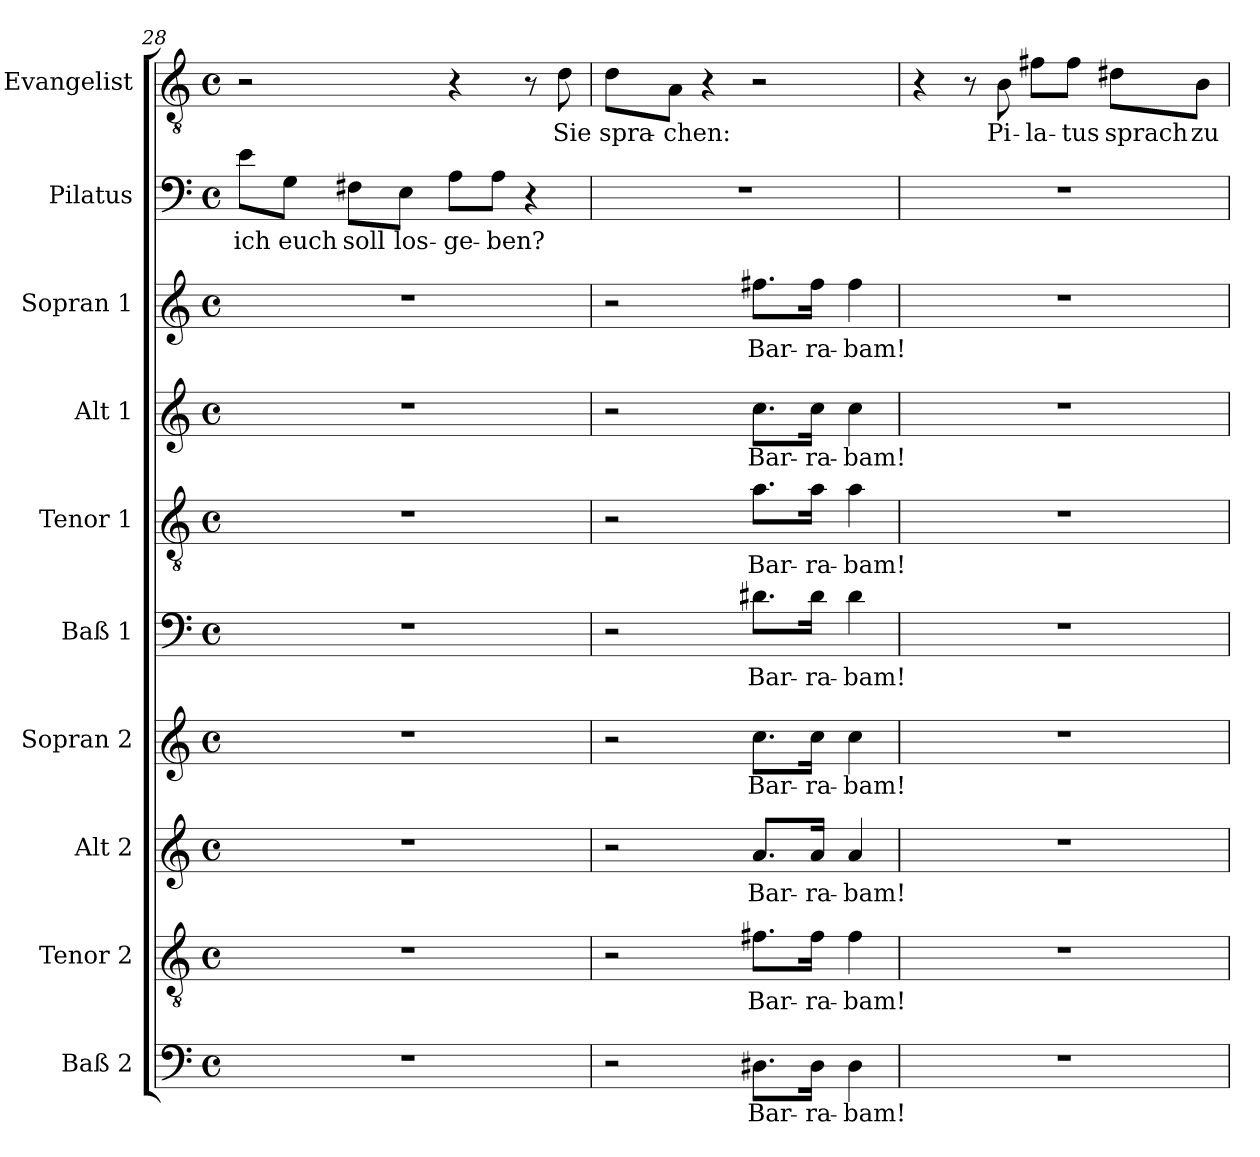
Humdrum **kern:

**kern	**text	**kern	**text	**kern	**text	**kern	**text	**kern	**text	**kern	**text	**kern	**text	**kern	**text	**kern	**text	**kern	**text
*part10	*part10	*part9	*part9	*part8	*part8	*part7	*part7	*part6	*part6	*part5	*part5	*part4	*part4	*part3	*part3	*part2	*part2	*part1	*part1
*staff10	*staff10	*staff9	*staff9	*staff8	*staff8	*staff7	*staff7	*staff6	*staff6	*staff5	*staff5	*staff4	*staff4	*staff3	*staff3	*staff2	*staff2	*staff1	*staff1
*I"Baß 2	*	*I"Tenor 2	*	*I"Alt 2	*	*I"Sopran 2	*	*I"Baß 1	*	*I"Tenor 1	*	*I"Alt 1	*	*I"Sopran 1	*	*I"Pilatus	*	*I"Evangelist	*
*I'B 2	*	*I'T 2	*	*I'A 2	*	*I'S 2	*	*I'B 1	*	*I'T 1	*	*I'A 1	*	*I'S 1	*	*I'Pil.	*	*I'Ev.	*
*clefF4	*	*clefGv2	*	*clefG2	*	*clefG2	*	*clefF4	*	*clefGv2	*	*clefG2	*	*clefG2	*	*clefF4	*	*clefGv2	*
*k[]	*	*k[]	*	*k[]	*	*k[]	*	*k[]	*	*k[]	*	*k[]	*	*k[]	*	*k[]	*	*k[]	*
*C:	*	*C:	*	*C:	*	*C:	*	*C:	*	*C:	*	*C:	*	*C:	*	*C:	*	*C:	*
*M4/4	*	*M4/4	*	*M4/4	*	*M4/4	*	*M4/4	*	*M4/4	*	*M4/4	*	*M4/4	*	*M4/4	*	*M4/4	*
*met(c)	*	*met(c)	*	*met(c)	*	*met(c)	*	*met(c)	*	*met(c)	*	*met(c)	*	*met(c)	*	*met(c)	*	*met(c)	*
=28	=28	=28	=28	=28	=28	=28	=28	=28	=28	=28	=28	=28	=28	=28	=28	=28	=28	=28	=28
!	!	!	!	!	!	!	!	!	!	!	!	!	!	!	!	!	!LO:LY:b	!	!
1r	.	1r	.	1r	.	1r	.	1r	.	1r	.	1r	.	1r	.	8e\L	ich	2r	.
!	!	!	!	!	!	!	!	!	!	!	!	!	!	!	!	!	!LO:LY:b	!	!
.	.	.	.	.	.	.	.	.	.	.	.	.	.	.	.	8G\J	euch	.	.
!	!	!	!	!	!	!	!	!	!	!	!	!	!	!	!	!	!LO:LY:b	!	!
.	.	.	.	.	.	.	.	.	.	.	.	.	.	.	.	8F#X\L	soll	.	.
!	!	!	!	!	!	!	!	!	!	!	!	!	!	!	!	!	!LO:LY:b	!	!
.	.	.	.	.	.	.	.	.	.	.	.	.	.	.	.	8E\J	los-	.	.
!	!	!	!	!	!	!	!	!	!	!	!	!	!	!	!	!	!LO:LY:b	!	!
.	.	.	.	.	.	.	.	.	.	.	.	.	.	.	.	8A\L	-ge-	4r	.
!	!	!	!	!	!	!	!	!	!	!	!	!	!	!	!	!	!LO:LY:b	!	!
.	.	.	.	.	.	.	.	.	.	.	.	.	.	.	.	8A\J	-ben?	.	.
.	.	.	.	.	.	.	.	.	.	.	.	.	.	.	.	4r	.	8r	.
!	!	!	!	!	!	!	!	!	!	!	!	!	!	!	!	!	!	!	!LO:LY:b
.	.	.	.	.	.	.	.	.	.	.	.	.	.	.	.	.	.	8d\	Sie
=29	=29	=29	=29	=29	=29	=29	=29	=29	=29	=29	=29	=29	=29	=29	=29	=29	=29	=29	=29
!	!	!	!	!	!	!	!	!	!	!	!	!	!	!	!	!	!	!	!LO:LY:b
2r	.	2r	.	2r	.	2r	.	2r	.	2r	.	2r	.	2r	.	1r	.	8d\L	spra-
!	!	!	!	!	!	!	!	!	!	!	!	!	!	!	!	!	!	!	!LO:LY:b
.	.	.	.	.	.	.	.	.	.	.	.	.	.	.	.	.	.	8A\J	-chen:
.	.	.	.	.	.	.	.	.	.	.	.	.	.	.	.	.	.	4r	.
!	!LO:LY:b	!	!LO:LY:b	!	!LO:LY:b	!	!LO:LY:b	!	!LO:LY:b	!	!LO:LY:b	!	!LO:LY:b	!	!LO:LY:b	!	!	!	!
8.D#X\L	Bar-	8.f#X\L	Bar-	8.a/L	Bar-	8.cc\L	Bar-	8.d#X\L	Bar-	8.a\L	Bar-	8.cc\L	Bar-	8.ff#X\L	Bar-	.	.	2r	.
!	!LO:LY:b	!	!LO:LY:b	!	!LO:LY:b	!	!LO:LY:b	!	!LO:LY:b	!	!LO:LY:b	!	!LO:LY:b	!	!LO:LY:b	!	!	!	!
16D#\Jk	-ra-	16f#\Jk	-ra-	16a/Jk	-ra-	16cc\Jk	-ra-	16d#\Jk	-ra-	16a\Jk	-ra-	16cc\Jk	-ra-	16ff#\Jk	-ra-	.	.	.	.
!	!LO:LY:b	!	!LO:LY:b	!	!LO:LY:b	!	!LO:LY:b	!	!LO:LY:b	!	!LO:LY:b	!	!LO:LY:b	!	!LO:LY:b	!	!	!	!
4D#\	-bam!	4f#\	-bam!	4a/	-bam!	4cc\	-bam!	4d#\	-bam!	4a\	-bam!	4cc\	-bam!	4ff#\	-bam!	.	.	.	.
=30	=30	=30	=30	=30	=30	=30	=30	=30	=30	=30	=30	=30	=30	=30	=30	=30	=30	=30	=30
1r	.	1r	.	1r	.	1r	.	1r	.	1r	.	1r	.	1r	.	1r	.	4r	.
.	.	.	.	.	.	.	.	.	.	.	.	.	.	.	.	.	.	8r	.
!	!	!	!	!	!	!	!	!	!	!	!	!	!	!	!	!	!	!	!LO:LY:b
.	.	.	.	.	.	.	.	.	.	.	.	.	.	.	.	.	.	8B\	Pi-
!	!	!	!	!	!	!	!	!	!	!	!	!	!	!	!	!	!	!	!LO:LY:b
.	.	.	.	.	.	.	.	.	.	.	.	.	.	.	.	.	.	8f#X\L	-la-
!	!	!	!	!	!	!	!	!	!	!	!	!	!	!	!	!	!	!	!LO:LY:b
.	.	.	.	.	.	.	.	.	.	.	.	.	.	.	.	.	.	8f#\J	-tus
!	!	!	!	!	!	!	!	!	!	!	!	!	!	!	!	!	!	!	!LO:LY:b
.	.	.	.	.	.	.	.	.	.	.	.	.	.	.	.	.	.	8d#X\L	sprach
!	!	!	!	!	!	!	!	!	!	!	!	!	!	!	!	!	!	!	!LO:LY:b
.	.	.	.	.	.	.	.	.	.	.	.	.	.	.	.	.	.	8B\J	zu
=	=	=	=	=	=	=	=	=	=	=	=	=	=	=	=	=	=	=	=
*-	*-	*-	*-	*-	*-	*-	*-	*-	*-	*-	*-	*-	*-	*-	*-	*-	*-	*-	*-
